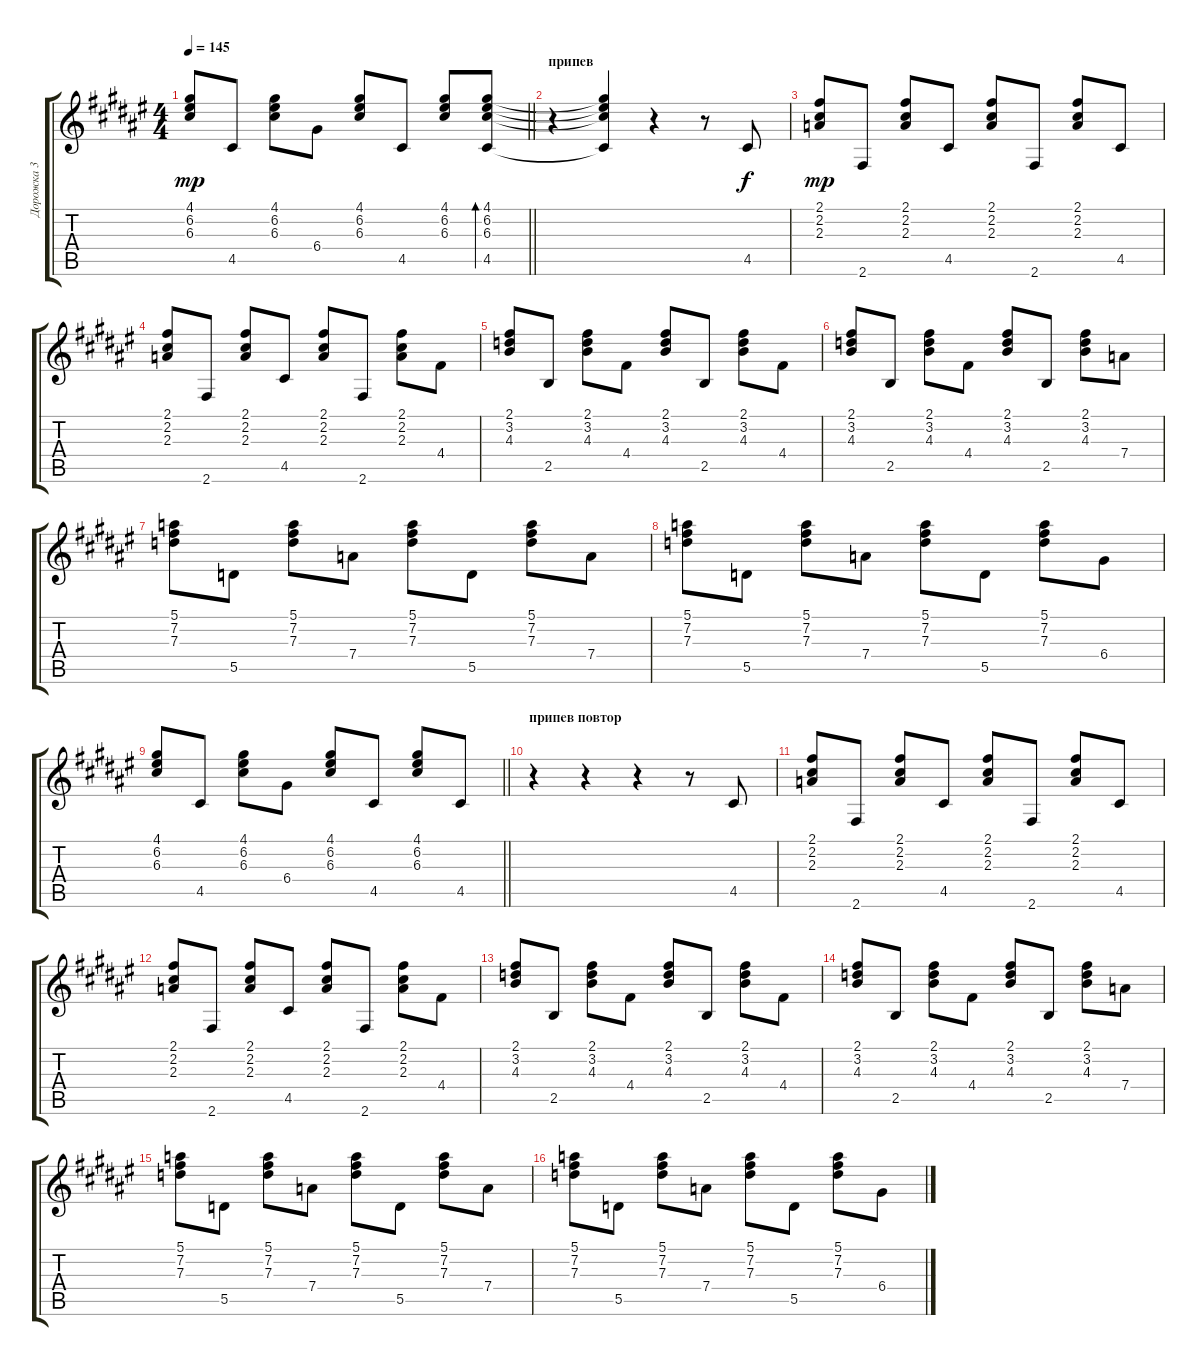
\track ("Дорожка 3" "Дорожка 3") {instrument acousticguitarnylon}
\staff {score tabs}
\tuning (E4 B3 G3 D3 A2 E2) {hide}
\ts (4 4)
\tempo 145
\clef g2
\barLineRight lightlight
\ks f#
(4.1 6.2 6.3).8{dy mp} 4.5.8 (4.1 6.2 6.3).8 6.4.8 (4.1 6.2 6.3).8 4.5.8 (4.1 6.2 6.3).8 (4.1 6.2 6.3 4.5).8{bd 480} |
\section ("" "припев")
r.4 (4.1{t} 6.2{t} 6.3{t} 4.5{t}).4 r.4 r.8 4.5.8{dy f} |
(2.1 2.2 2.3).8{dy mp} 2.6.8 (2.1 2.2 2.3).8 4.5.8 (2.1 2.2 2.3).8 2.6.8 (2.1 2.2 2.3).8 4.5.8 |
(2.1 2.2 2.3).8 2.6.8 (2.1 2.2 2.3).8 4.5.8 (2.1 2.2 2.3).8 2.6.8 (2.1 2.2 2.3).8 4.4.8 |
(2.1 3.2 4.3).8 2.5.8 (2.1 3.2 4.3).8 4.4.8 (2.1 3.2 4.3).8 2.5.8 (2.1 3.2 4.3).8 4.4.8 |
(2.1 3.2 4.3).8 2.5.8 (2.1 3.2 4.3).8 4.4.8 (2.1 3.2 4.3).8 2.5.8 (2.1 3.2 4.3).8 7.4.8 |
(5.1 7.2 7.3).8 5.5.8 (5.1 7.2 7.3).8 7.4.8 (5.1 7.2 7.3).8 5.5.8 (5.1 7.2 7.3).8 7.4.8 |
(5.1 7.2 7.3).8 5.5.8 (5.1 7.2 7.3).8 7.4.8 (5.1 7.2 7.3).8 5.5.8 (5.1 7.2 7.3).8 6.4.8 |
\barLineRight lightlight
(4.1 6.2 6.3).8 4.5.8 (4.1 6.2 6.3).8 6.4.8 (4.1 6.2 6.3).8 4.5.8 (4.1 6.2 6.3).8 4.5.8 |
\section ("" "припев повтор")
r.4 r.4 r.4 r.8 4.5.8 |
(2.1 2.2 2.3).8 2.6.8 (2.1 2.2 2.3).8 4.5.8 (2.1 2.2 2.3).8 2.6.8 (2.1 2.2 2.3).8 4.5.8 |
(2.1 2.2 2.3).8 2.6.8 (2.1 2.2 2.3).8 4.5.8 (2.1 2.2 2.3).8 2.6.8 (2.1 2.2 2.3).8 4.4.8 |
(2.1 3.2 4.3).8 2.5.8 (2.1 3.2 4.3).8 4.4.8 (2.1 3.2 4.3).8 2.5.8 (2.1 3.2 4.3).8 4.4.8 |
(2.1 3.2 4.3).8 2.5.8 (2.1 3.2 4.3).8 4.4.8 (2.1 3.2 4.3).8 2.5.8 (2.1 3.2 4.3).8 7.4.8 |
(5.1 7.2 7.3).8 5.5.8 (5.1 7.2 7.3).8 7.4.8 (5.1 7.2 7.3).8 5.5.8 (5.1 7.2 7.3).8 7.4.8 |
(5.1 7.2 7.3).8 5.5.8 (5.1 7.2 7.3).8 7.4.8 (5.1 7.2 7.3).8 5.5.8 (5.1 7.2 7.3).8 6.4.8
